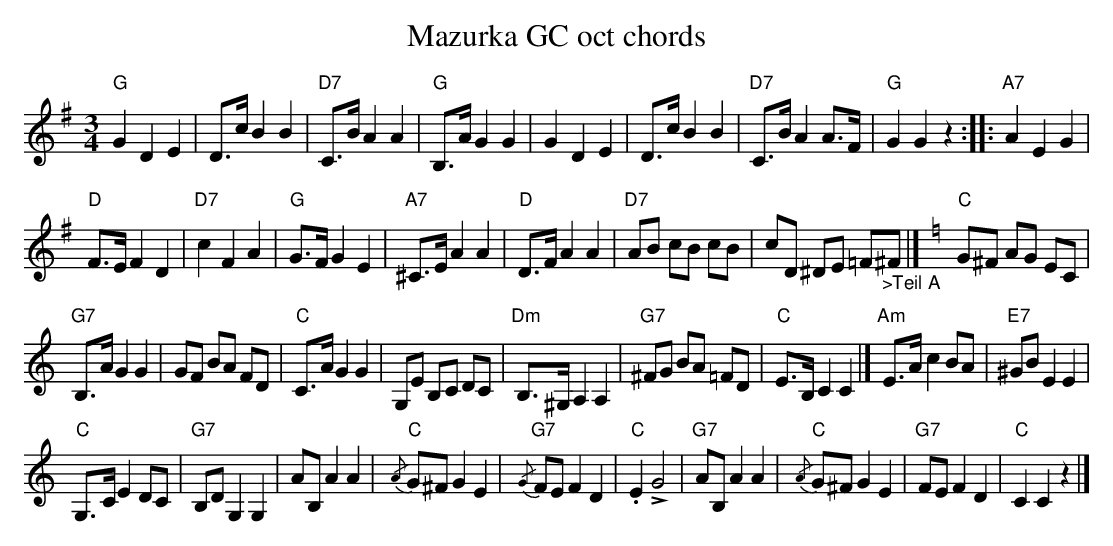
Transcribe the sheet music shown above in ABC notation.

X:1
T:Mazurka GC oct chords
M:3/4
L:1/8
K:G %%MIDI gchordon
"G"G2D2E2 | D>cB2B2 | "D7"C>BA2A2 | "G"B,>AG2G2 | G2D2E2 | D>cB2B2 | "D7"C>BA2 A>F | "G"G2G2z2:: "A7"A2E2G2 |
"D"F>EF2D2 | "D7"c2F2A2 | "G"G>FG2E2 | "A7"^C>EA2A2 | "D"D>FA2A2 | "D7"AB cB cB | cD ^DE =F"_>Teil A"^F |] [K:C] "C"G^F AG EC |
"G7"B,>AG2G2 | GF BA FD | "C"C>AG2G2 | G,E B,C DC | "Dm"B,>^G,A,2A,2 | "G7"^FG BA =FD | "C"E>B,C2C2 |] "Am"E>A c2BA | "E7"^GBE2E2 |
"C"G,>C E2DC | "G7"B,DG,2G,2 | AB,A2A2 | "C"{/A}G^F G2E2 | "G7"{/G}FEF2D2 | "C".E2!>!G4 | "G7"AB,A2A2 | "C"{/A}G^F G2E2 | "G7"FEF2D2 | "C"C2C2z2 |]
